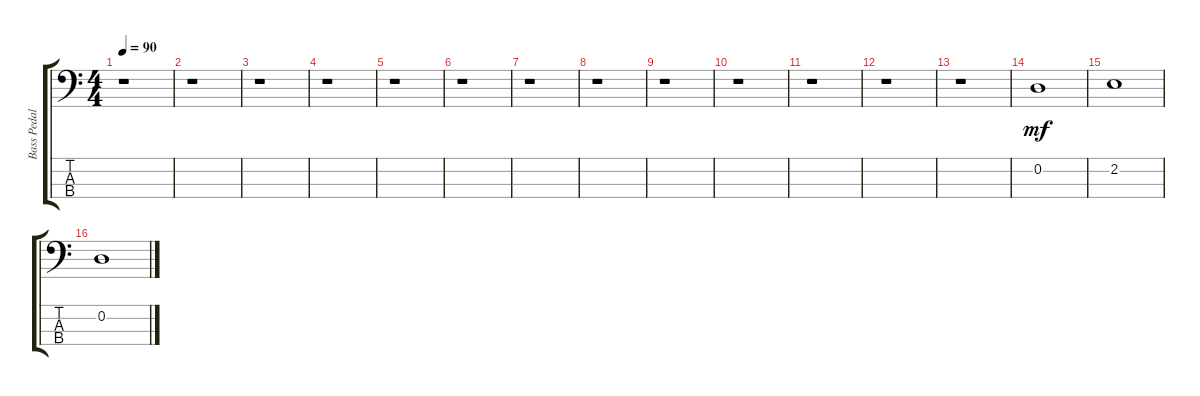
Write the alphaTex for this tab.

\track ("Bass Pedals" "Bass Pedal") {instrument distortionguitar}
\staff {score tabs}
\tuning (G2 D2 A1 E1) {hide}
\ts (4 4)
\tempo 90
\clef f4
\ks c
r.1{dy f} |
r.1 |
r.1 |
r.1 |
r.1 |
r.1 |
r.1 |
r.1 |
r.1 |
r.1 |
r.1 |
r.1 |
r.1 |
0.2.1{dy mf volume 6} |
2.2.1{volume 11} |
0.2.1
